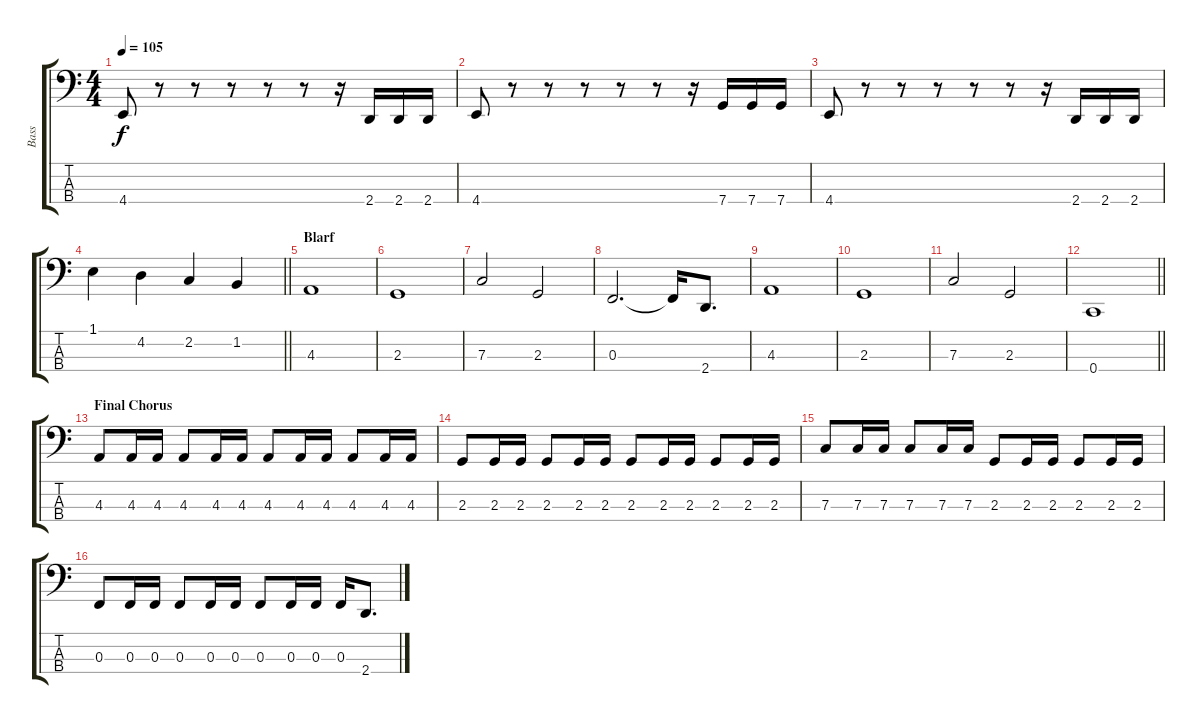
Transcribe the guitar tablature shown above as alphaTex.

\track ("Bass" "Bass") {instrument electricbasspick}
\staff {score tabs}
\tuning (Eb2 Bb1 F1 C1) {hide}
\ts (4 4)
\tempo 105
\clef f4
\ks c
4.4.8{dy f} r.8 r.8 r.8 r.8 r.8 r.16 2.4.16 2.4.16 2.4.16 |
4.4.8 r.8 r.8 r.8 r.8 r.8 r.16 7.4.16 7.4.16 7.4.16 |
4.4.8 r.8 r.8 r.8 r.8 r.8 r.16 2.4.16 2.4.16 2.4.16 |
\barLineRight lightlight
1.1.4 4.2.4 2.2.4 1.2.4 |
\section ("" "Blarf")
4.3.1 |
2.3.1 |
7.3.2 2.3.2 |
0.3.2{d} 0.3{t}.16 2.4.8{d} |
4.3.1 |
2.3.1 |
7.3.2 2.3.2 |
\barLineRight lightlight
0.4.1 |
\section ("" "Final Chorus")
4.3.8 4.3.16 4.3.16 4.3.8 4.3.16 4.3.16 4.3.8 4.3.16 4.3.16 4.3.8 4.3.16 4.3.16 |
2.3.8 2.3.16 2.3.16 2.3.8 2.3.16 2.3.16 2.3.8 2.3.16 2.3.16 2.3.8 2.3.16 2.3.16 |
7.3.8 7.3.16 7.3.16 7.3.8 7.3.16 7.3.16 2.3.8 2.3.16 2.3.16 2.3.8 2.3.16 2.3.16 |
0.3.8 0.3.16 0.3.16 0.3.8 0.3.16 0.3.16 0.3.8 0.3.16 0.3.16 0.3.16 2.4.8{d}
